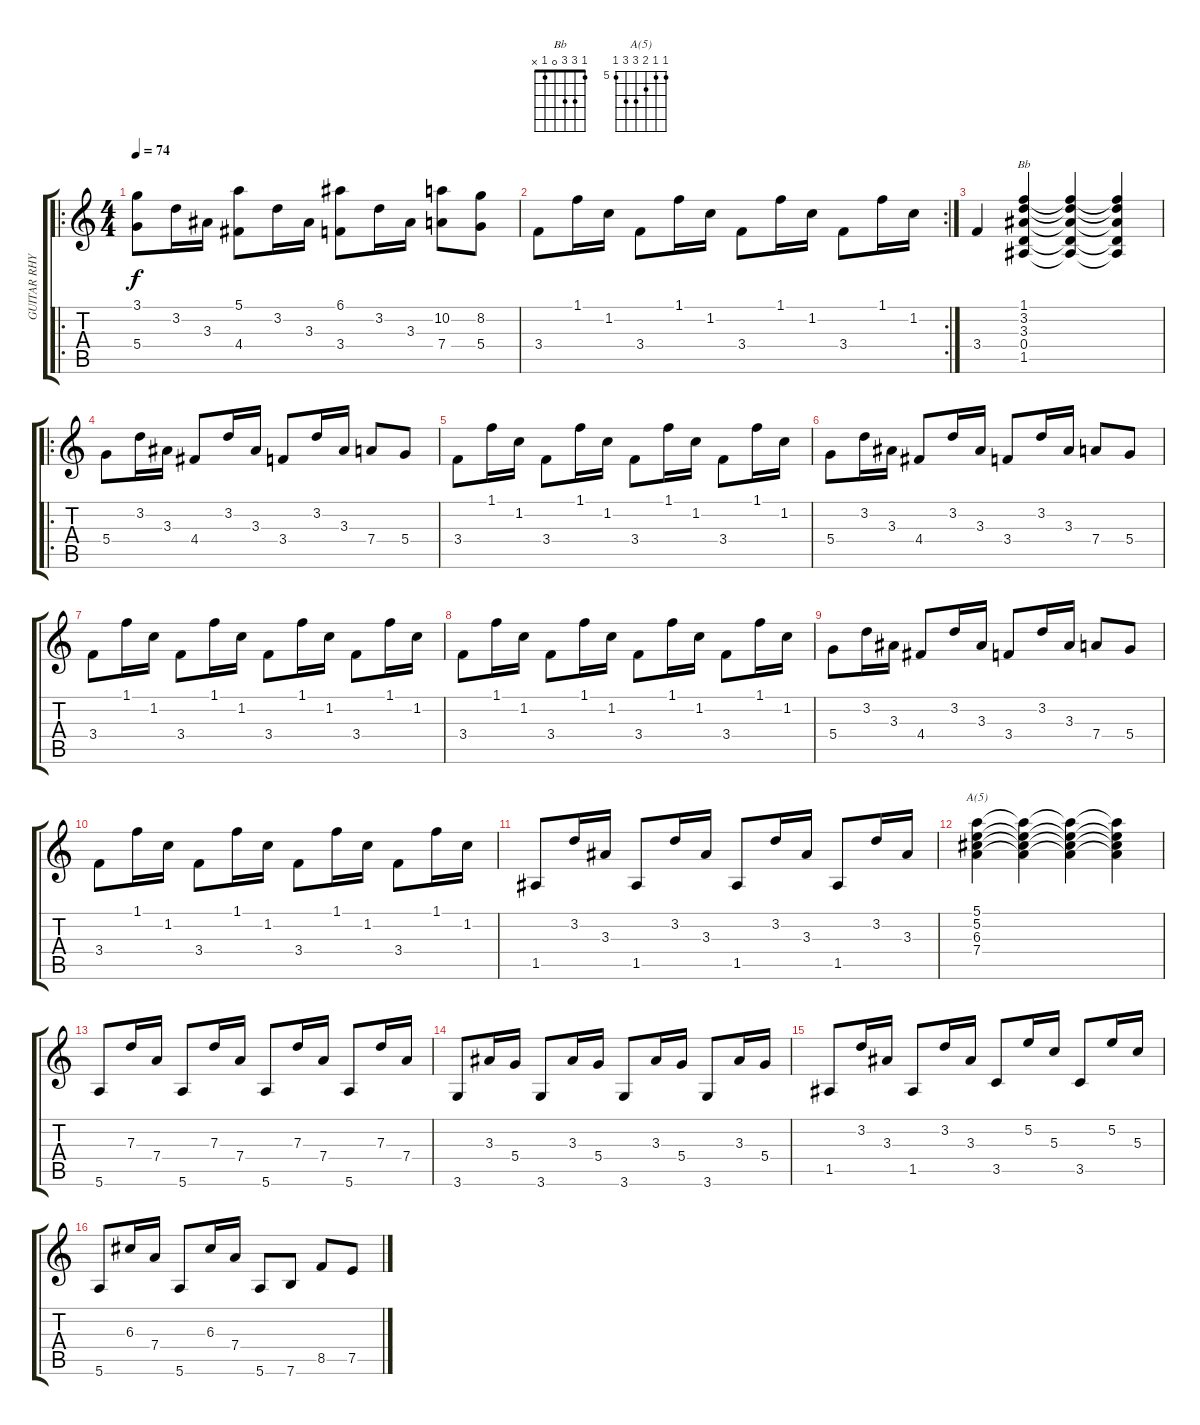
\track ("GUITAR RHYTHM" "GUITAR RHY") {instrument acousticguitarsteel}
\staff {score tabs}
\tuning (E4 B3 G3 D3 A2 E2) {hide}
\chord ("Bb" 1 3 3 0 1 x)
\chord ("A(5)" 5 5 6 7 7 5) {firstfret 5}
\ro
\ts (4 4)
\tempo 74
\clef g2
\ks c
(3.1 5.4).8{dy f instrument acousticguitarsteel} 3.2.16 3.3.16 (5.1 4.4).8 3.2.16 3.3.16 (6.1 3.4).8 3.2.16 3.3.16 (10.2 7.4).8 (8.2 5.4).8 |
\rc 2
3.4.8 1.1.16 1.2.16 3.4.8 1.1.16 1.2.16 3.4.8 1.1.16 1.2.16 3.4.8 1.1.16 1.2.16 |
3.4.4 (1.1 3.2 3.3 0.4 1.5).4{ch "Bb"} (1.1{t} 3.2{t} 3.3{t} 0.4{t} 1.5{t}).4 (1.1{t} 3.2{t} 3.3{t} 0.4{t} 1.5{t}).4 |
\ro
5.4.8 3.2.16 3.3.16 4.4.8 3.2.16 3.3.16 3.4.8 3.2.16 3.3.16 7.4.8 5.4.8 |
3.4.8 1.1.16 1.2.16 3.4.8 1.1.16 1.2.16 3.4.8 1.1.16 1.2.16 3.4.8 1.1.16 1.2.16 |
5.4.8 3.2.16 3.3.16 4.4.8 3.2.16 3.3.16 3.4.8 3.2.16 3.3.16 7.4.8 5.4.8 |
3.4.8 1.1.16 1.2.16 3.4.8 1.1.16 1.2.16 3.4.8 1.1.16 1.2.16 3.4.8 1.1.16 1.2.16 |
3.4.8 1.1.16 1.2.16 3.4.8 1.1.16 1.2.16 3.4.8 1.1.16 1.2.16 3.4.8 1.1.16 1.2.16 |
5.4.8 3.2.16 3.3.16 4.4.8 3.2.16 3.3.16 3.4.8 3.2.16 3.3.16 7.4.8 5.4.8 |
3.4.8 1.1.16 1.2.16 3.4.8 1.1.16 1.2.16 3.4.8 1.1.16 1.2.16 3.4.8 1.1.16 1.2.16 |
1.5.8 3.2.16 3.3.16 1.5.8 3.2.16 3.3.16 1.5.8 3.2.16 3.3.16 1.5.8 3.2.16 3.3.16 |
(5.1 5.2 6.3 7.4).4{ch "A(5)"} (5.1{t} 5.2{t} 6.3{t} 7.4{t}).4 (5.1{t} 5.2{t} 6.3{t} 7.4{t}).4 (5.1{t} 5.2{t} 6.3{t} 7.4{t}).4 |
5.6.8 7.3.16 7.4.16 5.6.8 7.3.16 7.4.16 5.6.8 7.3.16 7.4.16 5.6.8 7.3.16 7.4.16 |
3.6.8 3.3.16 5.4.16 3.6.8 3.3.16 5.4.16 3.6.8 3.3.16 5.4.16 3.6.8 3.3.16 5.4.16 |
1.5.8 3.2.16 3.3.16 1.5.8 3.2.16 3.3.16 3.5.8 5.2.16 5.3.16 3.5.8 5.2.16 5.3.16 |
5.6.8 6.3.16 7.4.16 5.6.8 6.3.16 7.4.16 5.6.8 7.6.8 8.5.8 7.5.8
